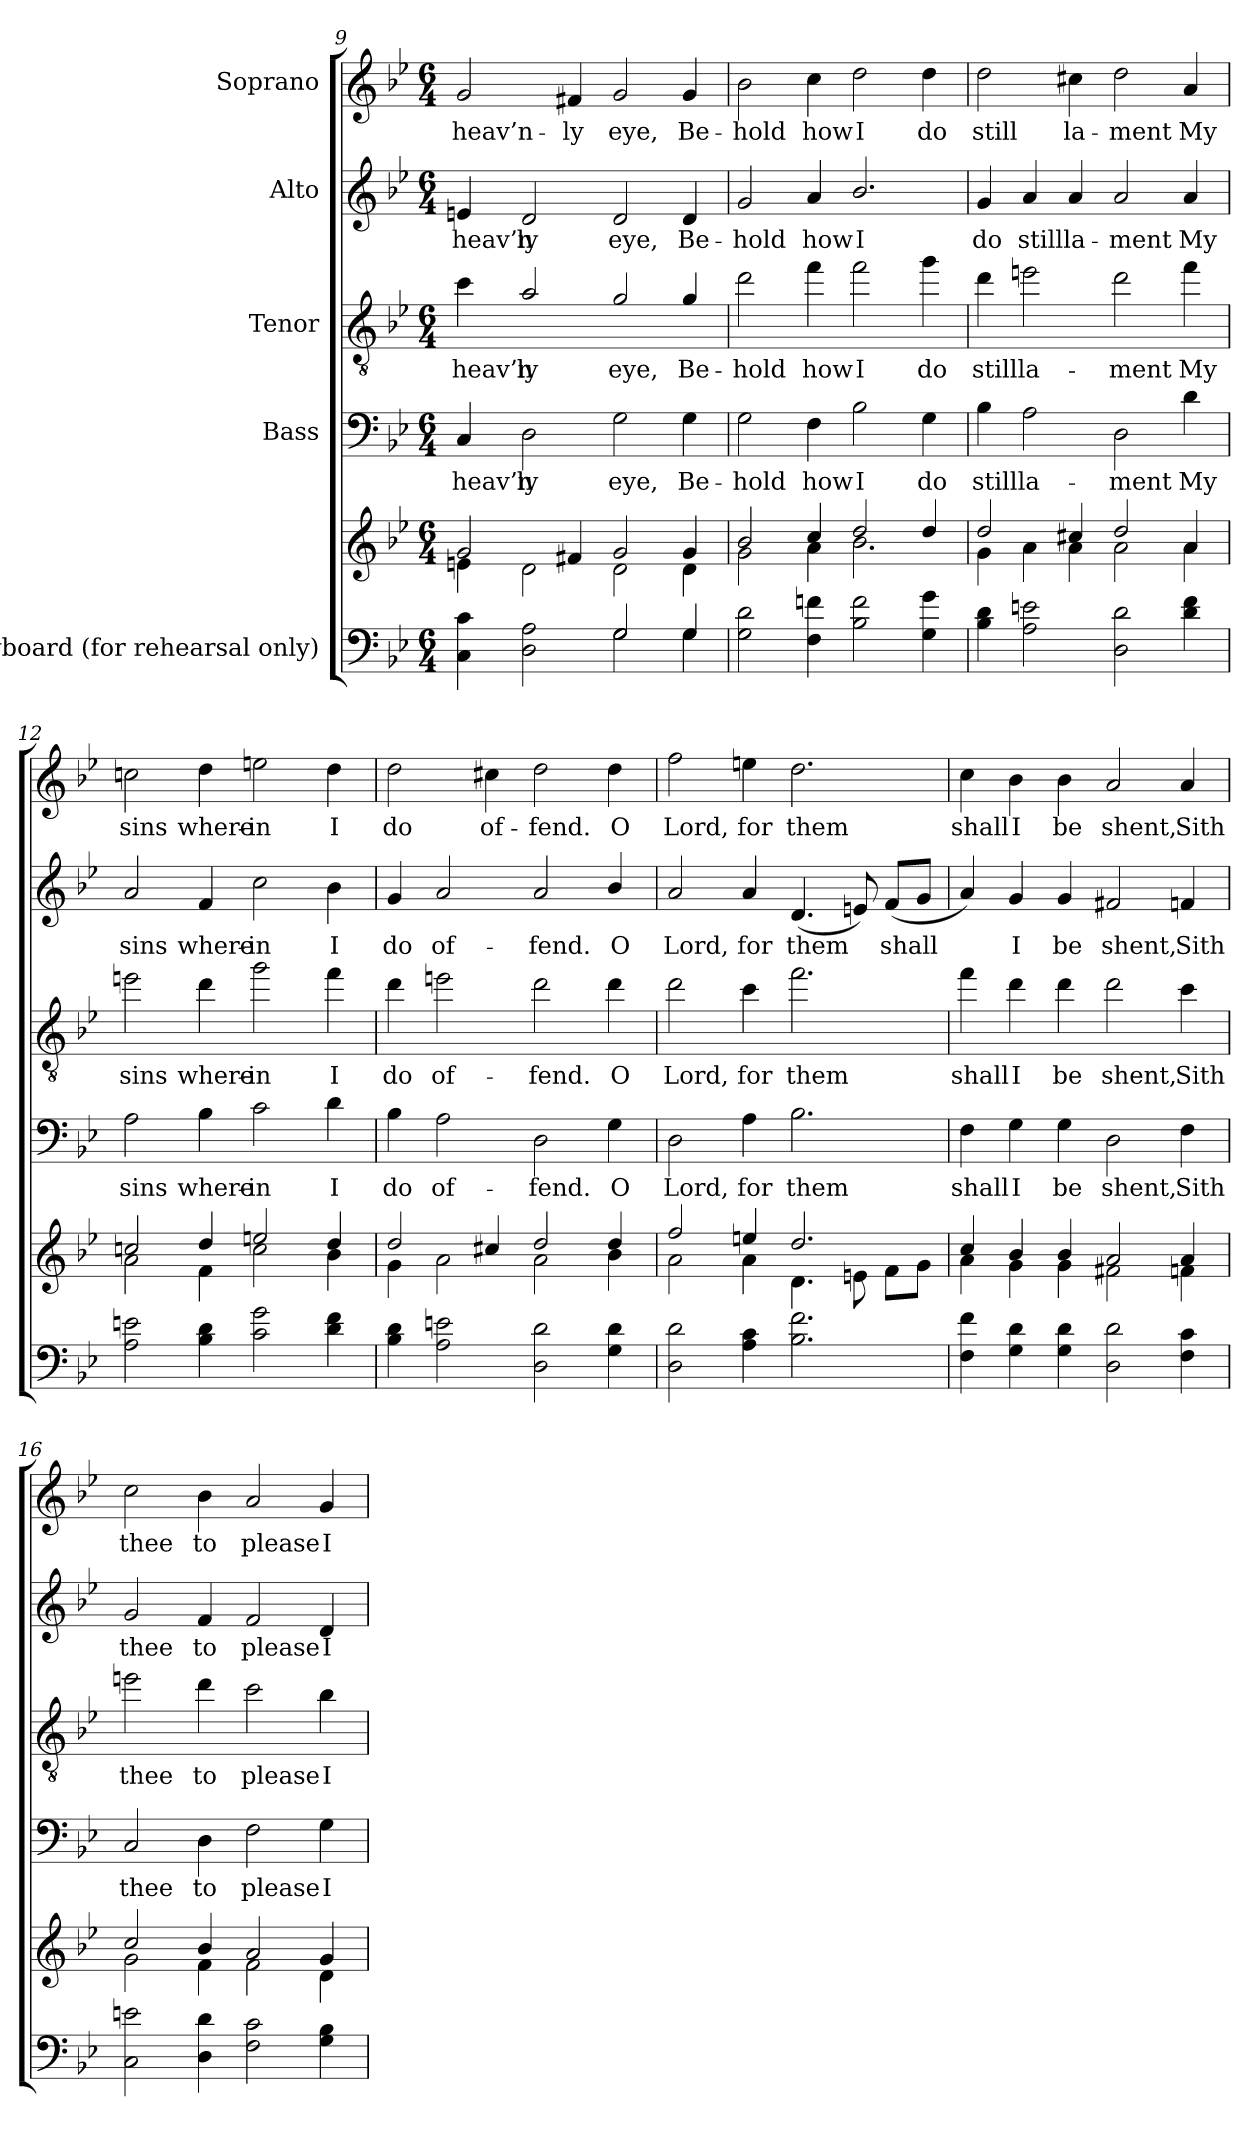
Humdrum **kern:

**kern	**kern	**kern	**text	**kern	**text	**kern	**text	**kern	**text
*part5	*part5	*part4	*part4	*part3	*part3	*part2	*part2	*part1	*part1
*staff6	*staff5	*staff4	*staff4	*staff3	*staff3	*staff2	*staff2	*staff1	*staff1
*I"Keyboard (for rehearsal only)	*	*I"Bass	*	*I"Tenor	*	*I"Alto	*	*I"Soprano	*
*clefF4	*clefG2	*clefF4	*	*clefGv2	*	*clefG2	*	*clefG2	*
*	*	*	*	*ITrd7c12	*	*	*	*	*
*k[b-e-]	*k[b-e-]	*k[b-e-]	*	*k[b-e-]	*	*k[b-e-]	*	*k[b-e-]	*
*B-:	*B-:	*B-:	*	*B-:	*	*B-:	*	*B-:	*
*M6/4	*M6/4	*M6/4	*	*M6/4	*	*M6/4	*	*M6/4	*
=9	=9	=9	=9	=9	=9	=9	=9	=9	=9
*^	*^	*	*	*	*	*	*	*	*
!	!	!	!	!	!LO:LY:b	!	!LO:LY:b	!	!LO:LY:b	!	!LO:LY:b
4c\ 4C\	2.ryy	2g/	4en\	4C/	heav’n-	4c\	heav’n-	4en/	heav’n-	2g/	heav’n-
!	!	!	!	!	!LO:LY:b	!	!LO:LY:b	!	!LO:LY:b	!	!
2A\ 2D\	.	.	2d\	2D\	ly	2A/	ly	2d/	ly	.	.
!	!	!	!	!	!	!	!	!	!	!	!LO:LY:b
.	.	4f#X/	.	.	.	.	.	.	.	4f#X/	ly
!	!	!	!	!	!LO:LY:b	!	!LO:LY:b	!	!LO:LY:b	!	!LO:LY:b
2G/	2G\	2g/	2d\	2G\	eye,	2G/	eye,	2d/	eye,	2g/	eye,
!	!	!	!	!	!LO:LY:b	!	!LO:LY:b	!	!LO:LY:b	!	!LO:LY:b
4G/	4G\	4g/	4d\	4G\	Be-	4G/	Be-	4d/	Be-	4g/	Be-
=10	=10	=10	=10	=10	=10	=10	=10	=10	=10	=10	=10
!	!	!	!	!	!LO:LY:b	!	!LO:LY:b	!	!LO:LY:b	!	!LO:LY:b
*v	*v	*	*	*	*	*	*	*	*	*	*
2d\ 2G\	2b-/	2g\	2G\	hold	2d\	hold	2g/	hold	2b-\	hold
!	!	!	!	!LO:LY:b	!	!LO:LY:b	!	!LO:LY:b	!	!LO:LY:b
4fn\ 4F\	4cc/	4a\	4F\	how	4f\	how	4a/	how	4cc\	how
!	!	!	!	!LO:LY:b	!	!LO:LY:b	!	!LO:LY:b	!	!LO:LY:b
2f\ 2B-\	2dd/	2.b-\	2B-\	I	2f\	I	2.b-/	I	2dd\	I
!	!	!	!	!LO:LY:b	!	!LO:LY:b	!	!	!	!LO:LY:b
4g\ 4G\	4dd/	.	4G\	do	4g\	do	.	.	4dd\	do
=11	=11	=11	=11	=11	=11	=11	=11	=11	=11	=11
!	!	!	!	!LO:LY:b	!	!LO:LY:b	!	!LO:LY:b	!	!LO:LY:b
4d\ 4B-\	2dd/	4g\	4B-\	still	4d\	still	4g/	do	2dd\	still
!	!	!	!	!LO:LY:b	!	!LO:LY:b	!	!LO:LY:b	!	!
2en\ 2A\	.	4a\	2A\	la-	2en\	la-	4a/	still	.	.
!	!	!	!	!	!	!	!	!LO:LY:b	!	!LO:LY:b
.	4cc#X/	4a\	.	.	.	.	4a/	la-	4cc#X\	la-
!	!	!	!	!LO:LY:b	!	!LO:LY:b	!	!LO:LY:b	!	!LO:LY:b
2d\ 2D\	2dd/	2a\	2D\	ment	2d\	ment	2a/	ment	2dd\	ment
!	!	!	!	!LO:LY:b	!	!LO:LY:b	!	!LO:LY:b	!	!LO:LY:b
4f\ 4d\	4a/	4a\	4d\	My	4f\	My	4a/	My	4a/	My
=12	=12	=12	=12	=12	=12	=12	=12	=12	=12	=12
!	!	!	!	!LO:LY:b	!	!LO:LY:b	!	!LO:LY:b	!	!LO:LY:b
2en\ 2A\	2ccn/	2a\	2A\	sins	2en\	sins	2a/	sins	2ccn\	sins
!	!	!	!	!LO:LY:b	!	!LO:LY:b	!	!LO:LY:b	!	!LO:LY:b
4d\ 4B-\	4dd/	4f\	4B-\	where-	4d\	where-	4f/	where-	4dd\	where-
!	!	!	!	!LO:LY:b	!	!LO:LY:b	!	!LO:LY:b	!	!LO:LY:b
2g\ 2c\	2een/	2cc\	2c\	in	2g\	in	2cc\	in	2een\	in
!	!	!	!	!LO:LY:b	!	!LO:LY:b	!	!LO:LY:b	!	!LO:LY:b
4f\ 4d\	4dd/	4b-\	4d\	I	4f\	I	4b-\	I	4dd\	I
=13	=13	=13	=13	=13	=13	=13	=13	=13	=13	=13
!	!	!	!	!LO:LY:b	!	!LO:LY:b	!	!LO:LY:b	!	!LO:LY:b
4d\ 4B-\	2dd/	4g\	4B-\	do	4d\	do	4g/	do	2dd\	do
!	!	!	!	!LO:LY:b	!	!LO:LY:b	!	!LO:LY:b	!	!
2en\ 2A\	.	2a\	2A\	of-	2en\	of-	2a/	of-	.	.
!	!	!	!	!	!	!	!	!	!	!LO:LY:b
.	4cc#X/	.	.	.	.	.	.	.	4cc#X\	of-
!	!	!	!	!LO:LY:b	!	!LO:LY:b	!	!LO:LY:b	!	!LO:LY:b
2d\ 2D\	2dd/	2a\	2D\	fend.	2d\	fend.	2a/	fend.	2dd\	fend.
!	!	!	!	!LO:LY:b	!	!LO:LY:b	!	!LO:LY:b	!	!LO:LY:b
4d\ 4G\	4dd/	4b-\	4G\	O	4d\	O	4b-/	O	4dd\	O
=14	=14	=14	=14	=14	=14	=14	=14	=14	=14	=14
!	!	!	!	!LO:LY:b	!	!LO:LY:b	!	!LO:LY:b	!	!LO:LY:b
2d\ 2D\	2ff/	2a\	2D\	Lord,	2d\	Lord,	2a/	Lord,	2ff\	Lord,
!	!	!	!	!LO:LY:b	!	!LO:LY:b	!	!LO:LY:b	!	!LO:LY:b
4c\ 4A\	4een/	4a\	4A\	for	4c\	for	4a/	for	4een\	for
!	!	!	!	!LO:LY:b	!	!LO:LY:b	!	!LO:LY:b	!	!LO:LY:b
2.f\ 2.B-\	2.dd/	4.d\	2.B-\	them	2.f\	them	(4.d/	them	2.dd\	them
.	.	8en\	.	.	.	.	8en/)	.	.	.
!	!	!	!	!	!	!	!	!LO:LY:b	!	!
.	.	8f\L	.	.	.	.	(8f/L	shall	.	.
.	.	8g\J	.	.	.	.	8g/J	.	.	.
=15	=15	=15	=15	=15	=15	=15	=15	=15	=15	=15
!	!	!	!	!LO:LY:b	!	!LO:LY:b	!	!	!	!LO:LY:b
4f\ 4F\	4cc/	4a\	4F\	shall	4f\	shall	4a/)	.	4cc\	shall
!	!	!	!	!LO:LY:b	!	!LO:LY:b	!	!LO:LY:b	!	!LO:LY:b
4d\ 4G\	4b-/	4g\	4G\	I	4d\	I	4g/	I	4b-\	I
!	!	!	!	!LO:LY:b	!	!LO:LY:b	!	!LO:LY:b	!	!LO:LY:b
4d\ 4G\	4b-/	4g\	4G\	be	4d\	be	4g/	be	4b-\	be
!	!	!	!	!LO:LY:b	!	!LO:LY:b	!	!LO:LY:b	!	!LO:LY:b
2d\ 2D\	2a/	2f#X\	2D\	shent,	2d\	shent,	2f#X/	shent,	2a/	shent,
!	!	!	!	!LO:LY:b	!	!LO:LY:b	!	!LO:LY:b	!	!LO:LY:b
4c\ 4F\	4a/	4fn\	4F\	Sith	4c\	Sith	4fn/	Sith	4a/	Sith
=16	=16	=16	=16	=16	=16	=16	=16	=16	=16	=16
!	!	!	!	!LO:LY:b	!	!LO:LY:b	!	!LO:LY:b	!	!LO:LY:b
2en\ 2C\	2cc/	2g\	2C/	thee	2en\	thee	2g/	thee	2cc\	thee
!	!	!	!	!LO:LY:b	!	!LO:LY:b	!	!LO:LY:b	!	!LO:LY:b
4d\ 4D\	4b-/	4f\	4D\	to	4d\	to	4f/	to	4b-\	to
!	!	!	!	!LO:LY:b	!	!LO:LY:b	!	!LO:LY:b	!	!LO:LY:b
2c\ 2F\	2a/	2f\	2F\	please	2c\	please	2f/	please	2a/	please
!	!	!	!	!LO:LY:b	!	!LO:LY:b	!	!LO:LY:b	!	!LO:LY:b
4B-\ 4G\	4g/	4d\	4G\	I	4B-\	I	4d/	I	4g/	I
*	*v	*v	*	*	*	*	*	*	*	*
=	=	=	=	=	=	=	=	=	=
*-	*-	*-	*-	*-	*-	*-	*-	*-	*-
